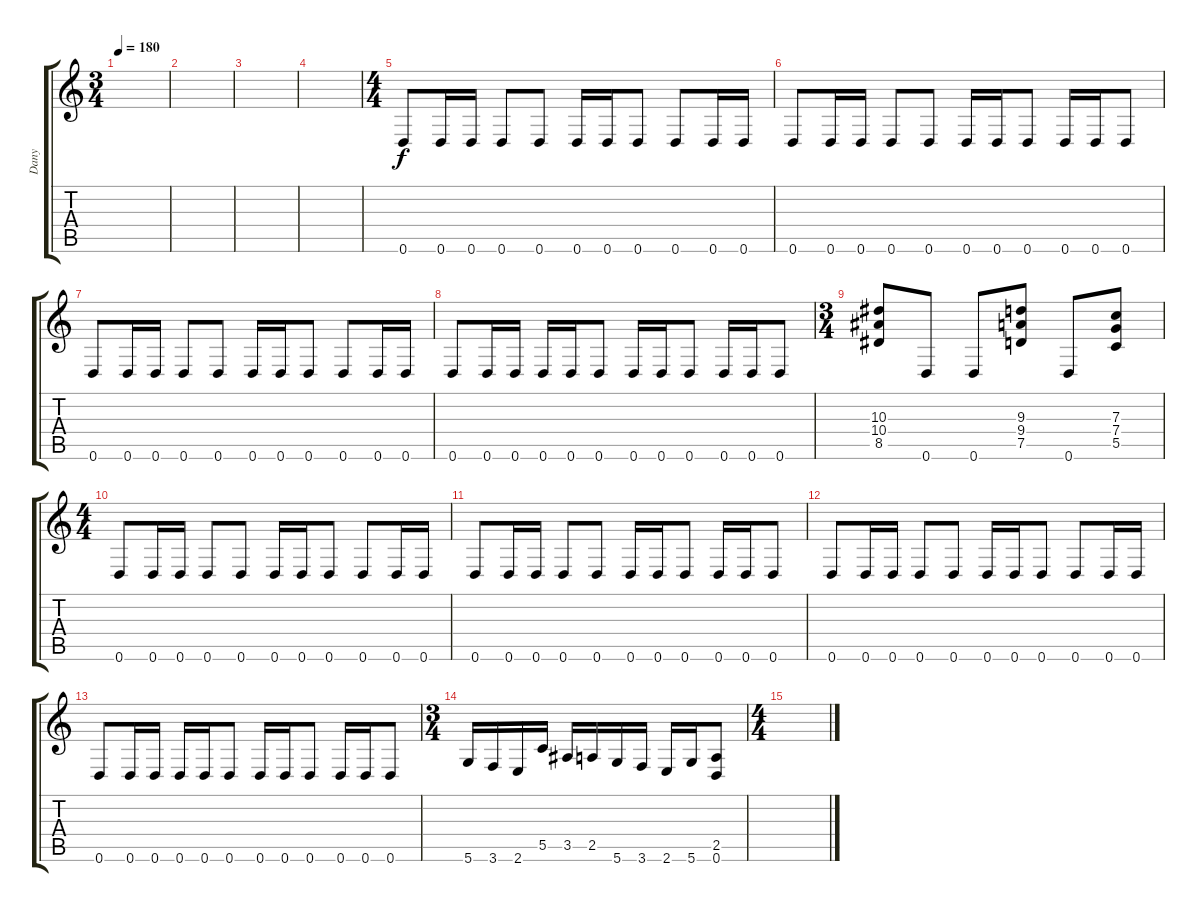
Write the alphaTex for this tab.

\track ("Dany" "Dany") {instrument distortionguitar}
\staff {score tabs}
\tuning (D4 A3 F3 C3 G2 D2) {hide}
\ts (3 4)
\tempo 180
\clef g2
\ks c
|
|
|
|
\ts (4 4)
0.6.8{instrument distortionguitar} 0.6.16 0.6.16 0.6.8 0.6.8 0.6.16 0.6.16 0.6.8 0.6.8 0.6.16 0.6.16 |
0.6.8 0.6.16 0.6.16 0.6.8 0.6.8 0.6.16 0.6.16 0.6.8 0.6.16 0.6.16 0.6.8 |
0.6.8 0.6.16 0.6.16 0.6.8 0.6.8 0.6.16 0.6.16 0.6.8 0.6.8 0.6.16 0.6.16 |
0.6.8 0.6.16 0.6.16 0.6.16 0.6.16 0.6.8 0.6.16 0.6.16 0.6.8 0.6.16 0.6.16 0.6.8 |
\ts (3 4)
(10.3 10.4 8.5).8 0.6.8 0.6.8 (9.3 9.4 7.5).8 0.6.8 (7.3 7.4 5.5).8 |
\ts (4 4)
0.6.8 0.6.16 0.6.16 0.6.8 0.6.8 0.6.16 0.6.16 0.6.8 0.6.8 0.6.16 0.6.16 |
0.6.8 0.6.16 0.6.16 0.6.8 0.6.8 0.6.16 0.6.16 0.6.8 0.6.16 0.6.16 0.6.8 |
0.6.8 0.6.16 0.6.16 0.6.8 0.6.8 0.6.16 0.6.16 0.6.8 0.6.8 0.6.16 0.6.16 |
0.6.8 0.6.16 0.6.16 0.6.16 0.6.16 0.6.8 0.6.16 0.6.16 0.6.8 0.6.16 0.6.16 0.6.8 |
\ts (3 4)
5.6.16 3.6.16 2.6.16 5.5.16 3.5.16 2.5.16 5.6.16 3.6.16 2.6.16 5.6.16 (2.5 0.6).8 |
\ts (4 4)
